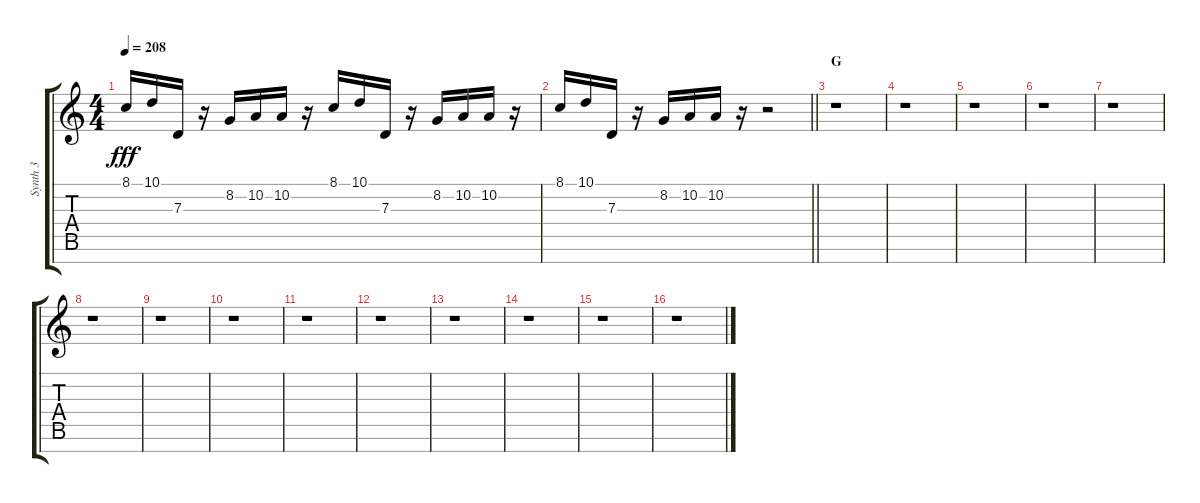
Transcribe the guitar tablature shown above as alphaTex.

\track ("Synth 3" "Synth 3") {instrument lead2sawtooth}
\staff {score tabs}
\tuning (E4 B3 G3 D3 A2 E2 B1) {hide}
\ts (4 4)
\tempo 208
\clef g2
\ks c
8.1.16{dy fff} 10.1.16 7.3.16 r.16 8.2.16 10.2.16 10.2.16 r.16 8.1.16 10.1.16 7.3.16 r.16 8.2.16 10.2.16 10.2.16 r.16 |
\barLineRight lightlight
8.1.16 10.1.16 7.3.16 r.16 8.2.16 10.2.16 10.2.16 r.16 r.2 |
\section ("" "G")
r.1 |
r.1 |
r.1 |
r.1 |
r.1 |
r.1 |
r.1 |
r.1 |
r.1 |
r.1 |
r.1 |
r.1 |
r.1 |
r.1
